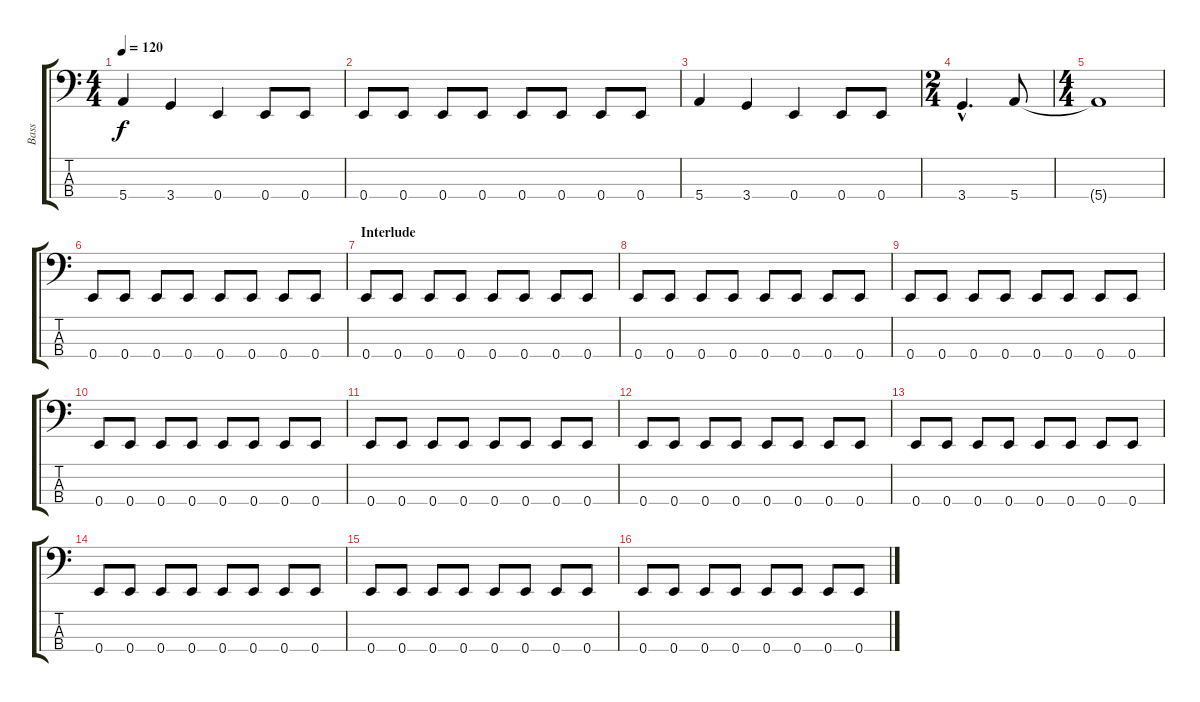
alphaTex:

\track ("Bass" "Bass") {instrument electricbasspick}
\staff {score tabs}
\tuning (G2 D2 A1 E1) {hide}
\ts (4 4)
\tempo 120
\clef f4
\ks c
5.4.4{dy f} 3.4.4 0.4.4 0.4.8 0.4.8 |
0.4.8 0.4.8 0.4.8 0.4.8 0.4.8 0.4.8 0.4.8 0.4.8 |
5.4.4 3.4.4 0.4.4 0.4.8 0.4.8 |
\ts (2 4)
3.4{hac}.4{d} 5.4.8 |
\ts (4 4)
5.4{t}.1 |
0.4.8 0.4.8 0.4.8 0.4.8 0.4.8 0.4.8 0.4.8 0.4.8 |
\section ("" "Interlude")
0.4.8 0.4.8 0.4.8 0.4.8 0.4.8 0.4.8 0.4.8 0.4.8 |
0.4.8 0.4.8 0.4.8 0.4.8 0.4.8 0.4.8 0.4.8 0.4.8 |
0.4.8 0.4.8 0.4.8 0.4.8 0.4.8 0.4.8 0.4.8 0.4.8 |
0.4.8 0.4.8 0.4.8 0.4.8 0.4.8 0.4.8 0.4.8 0.4.8 |
0.4.8 0.4.8 0.4.8 0.4.8 0.4.8 0.4.8 0.4.8 0.4.8 |
0.4.8 0.4.8 0.4.8 0.4.8 0.4.8 0.4.8 0.4.8 0.4.8 |
0.4.8 0.4.8 0.4.8 0.4.8 0.4.8 0.4.8 0.4.8 0.4.8 |
0.4.8 0.4.8 0.4.8 0.4.8 0.4.8 0.4.8 0.4.8 0.4.8 |
0.4.8 0.4.8 0.4.8 0.4.8 0.4.8 0.4.8 0.4.8 0.4.8 |
0.4.8 0.4.8 0.4.8 0.4.8 0.4.8 0.4.8 0.4.8 0.4.8
